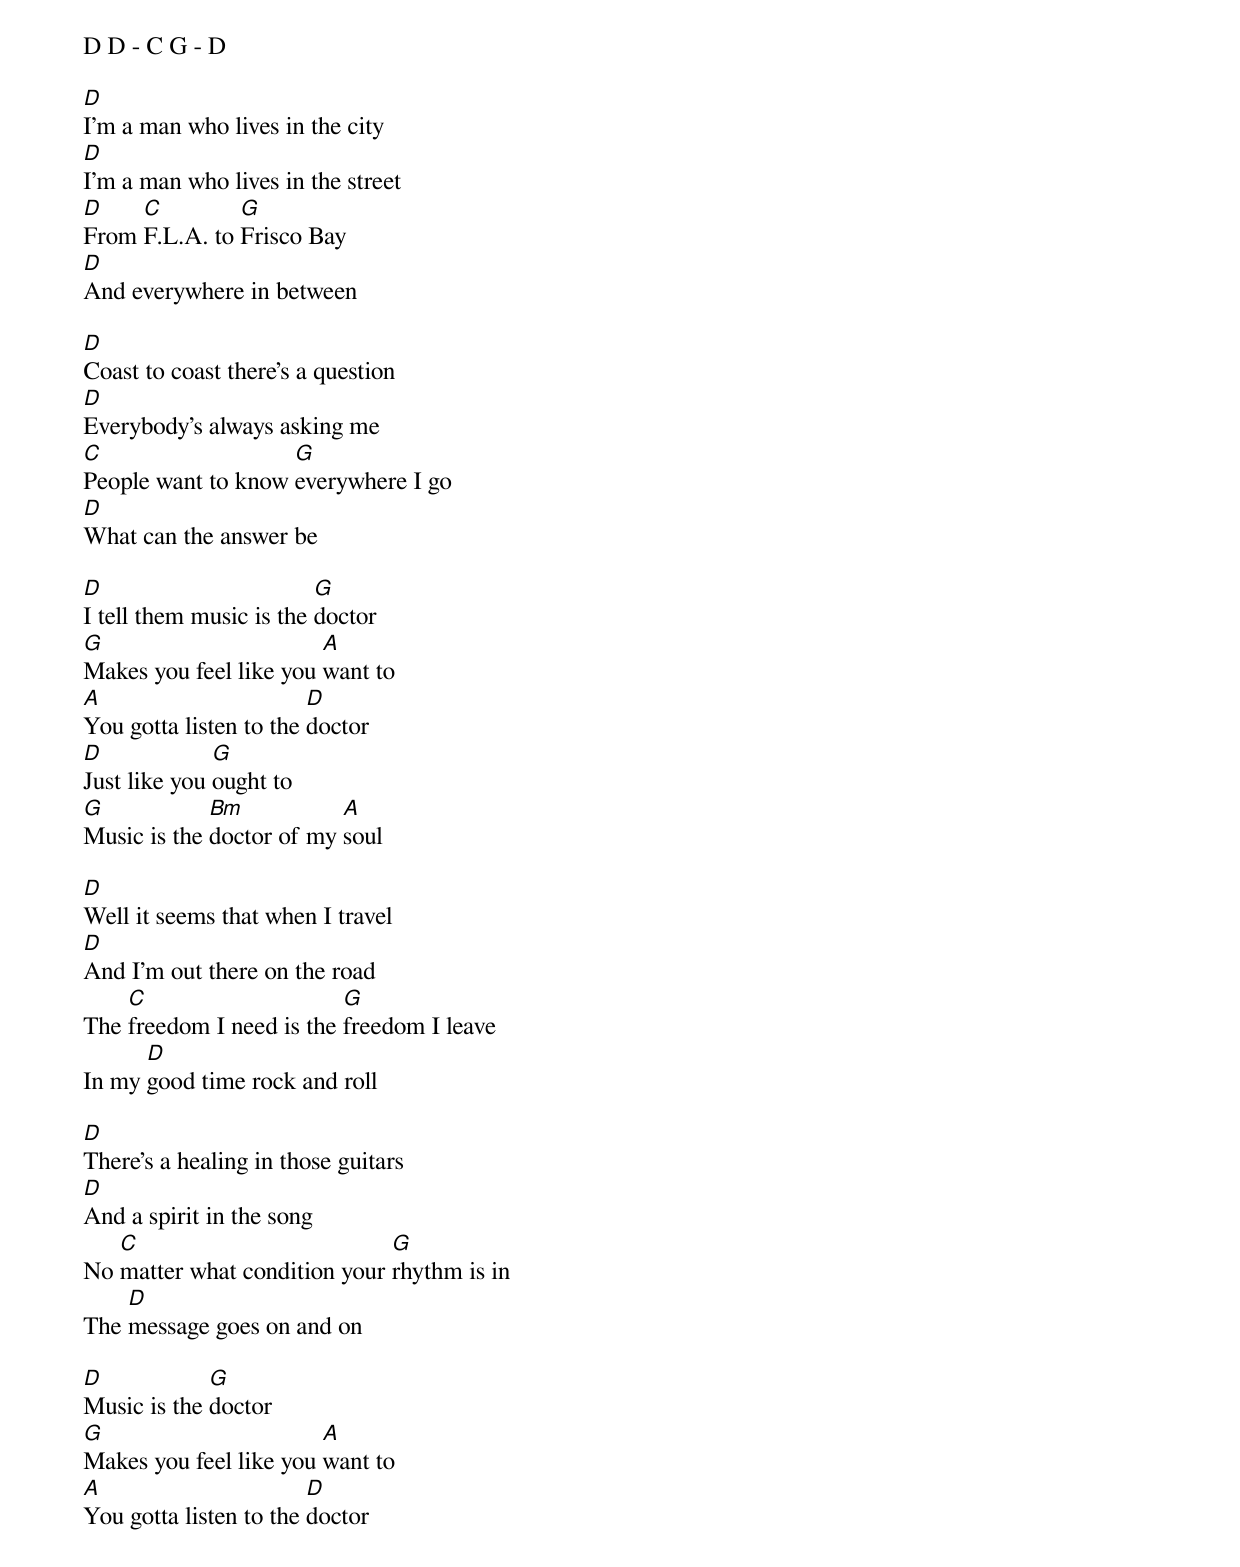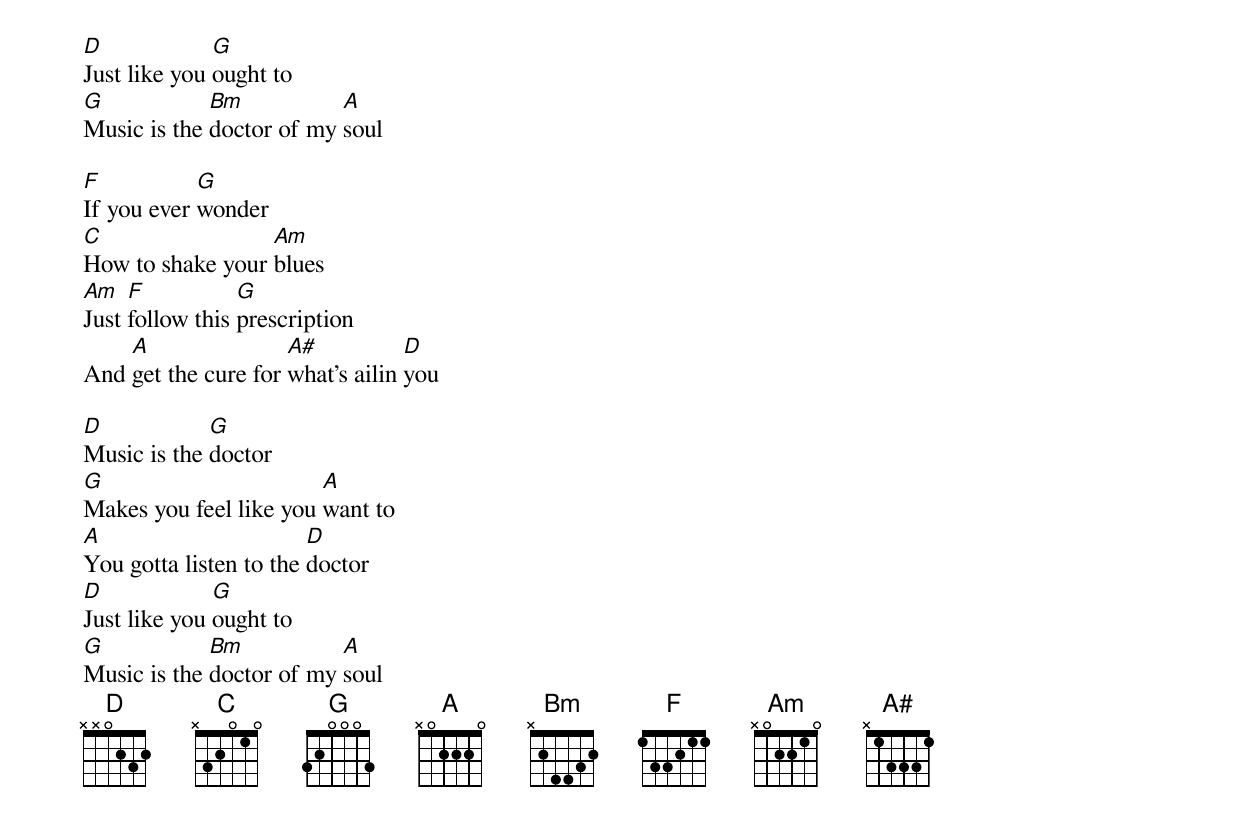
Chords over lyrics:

D D - C G - D

D
I'm a man who lives in the city
D
I'm a man who lives in the street
D    C         G
From F.L.A. to Frisco Bay
D
And everywhere in between

D
Coast to coast there's a question
D
Everybody's always asking me
C                   G
People want to know everywhere I go
D
What can the answer be

D                        G
I tell them music is the doctor
G                       A
Makes you feel like you want to
A                       D
You gotta listen to the doctor
D             G
Just like you ought to
G            Bm           A
Music is the doctor of my soul

D
Well it seems that when I travel
D
And I'm out there on the road
    C                     G
The freedom I need is the freedom I leave
      D
In my good time rock and roll

D
There's a healing in those guitars
D
And a spirit in the song
   C                          G
No matter what condition your rhythm is in
    D
The message goes on and on

D            G
Music is the doctor
G                       A
Makes you feel like you want to
A                       D
You gotta listen to the doctor
D             G
Just like you ought to
G            Bm           A
Music is the doctor of my soul

F           G
If you ever wonder
C                 Am
How to shake your blues
Am   F           G
Just follow this prescription
    A                A#           D
And get the cure for what's ailin you

D            G
Music is the doctor
G                       A
Makes you feel like you want to
A                       D
You gotta listen to the doctor
D             G
Just like you ought to
G            Bm           A
Music is the doctor of my soul
